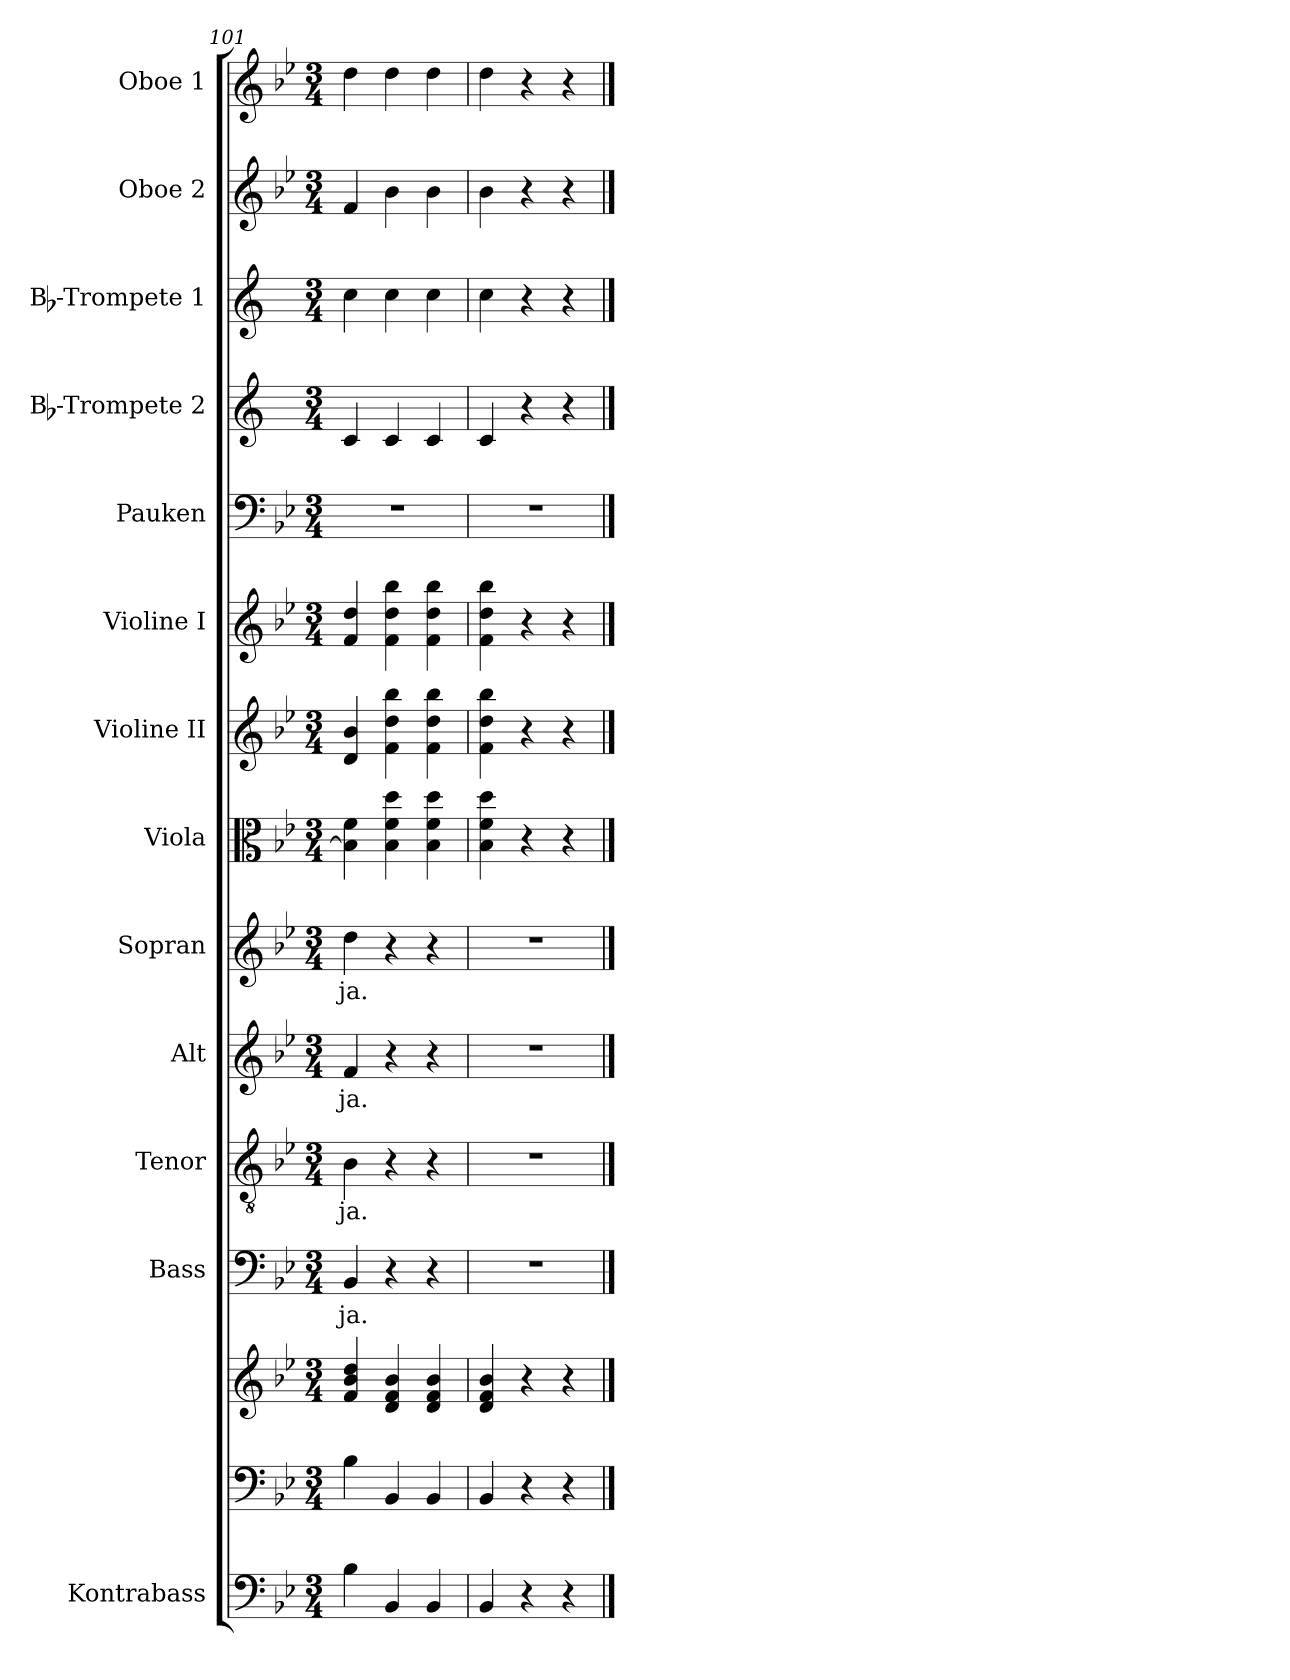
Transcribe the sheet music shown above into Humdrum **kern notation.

**kern	**kern	**kern	**kern	**text	**kern	**text	**kern	**text	**kern	**text	**kern	**kern	**kern	**kern	**kern	**kern	**kern	**kern
*part14	*part13	*part13	*part12	*part12	*part11	*part11	*part10	*part10	*part9	*part9	*part8	*part7	*part6	*part5	*part4	*part3	*part2	*part1
*staff15	*staff14	*staff13	*staff12	*staff12	*staff11	*staff11	*staff10	*staff10	*staff9	*staff9	*staff8	*staff7	*staff6	*staff5	*staff4	*staff3	*staff2	*staff1
*I"Kontrabass	*	*	*I"Bass	*	*I"Tenor	*	*I"Alt	*	*I"Sopran	*	*I"Viola	*I"Violine II	*I"Violine I	*I"Pauken	*I"Bb-Trompete 2	*I"Bb-Trompete 1	*I"Oboe 2	*I"Oboe 1
*I'Kb.	*	*	*I'B.	*	*I'T.	*	*I'A.	*	*I'S.	*	*I'Vla.	*I'Vl. II	*I'Vl. I	*I'Pk.	*I'Bb Trp. 2	*I'Bb Trp. 1	*I'Ob. 2	*I'Ob. 1
*clefF4	*clefF4	*clefG2	*clefF4	*	*clefGv2	*	*clefG2	*	*clefG2	*	*clefC3	*clefG2	*clefG2	*clefF4	*clefG2	*clefG2	*clefG2	*clefG2
*ITrd7c12	*	*	*	*	*	*	*	*	*	*	*	*	*	*	*ITrd1c2	*ITrd1c2	*	*
*k[b-e-]	*k[b-e-]	*k[b-e-]	*k[b-e-]	*	*k[b-e-]	*	*k[b-e-]	*	*k[b-e-]	*	*k[b-e-]	*k[b-e-]	*k[b-e-]	*k[b-e-]	*k[b-e-]	*k[b-e-]	*k[b-e-]	*k[b-e-]
*B-:	*B-:	*B-:	*B-:	*	*B-:	*	*B-:	*	*B-:	*	*B-:	*B-:	*B-:	*B-:	*B-:	*B-:	*B-:	*B-:
*M3/4	*M3/4	*M3/4	*M3/4	*	*M3/4	*	*M3/4	*	*M3/4	*	*M3/4	*M3/4	*M3/4	*M3/4	*M3/4	*M3/4	*M3/4	*M3/4
=101	=101	=101	=101	=101	=101	=101	=101	=101	=101	=101	=101	=101	=101	=101	=101	=101	=101	=101
!	!	!	!	!LO:LY:b	!	!LO:LY:b	!	!LO:LY:b	!	!LO:LY:b	!	!	!	!	!	!	!	!
4BB-\	4B-\	4f/ 4b-/ 4dd/	4BB-/	-ja.	4B-\	-ja.	4f/	-ja.	4dd\	-ja.	4B-\] 4f\	4d/ 4b-/	4f/ 4dd/	2.r	4B-/	4b-\	4f/	4dd\
4BBB-/	4BB-/	4d/ 4f/ 4b-/	4r	.	4r	.	4r	.	4r	.	4B-\ 4f\ 4dd\	4f\ 4dd\ 4bb-\	4f\ 4dd\ 4bb-\	.	4B-/	4b-\	4b-\	4dd\
4BBB-/	4BB-/	4d/ 4f/ 4b-/	4r	.	4r	.	4r	.	4r	.	4B-\ 4f\ 4dd\	4f\ 4dd\ 4bb-\	4f\ 4dd\ 4bb-\	.	4B-/	4b-\	4b-\	4dd\
=102	=102	=102	=102	=102	=102	=102	=102	=102	=102	=102	=102	=102	=102	=102	=102	=102	=102	=102
4BBB-/	4BB-/	4d/ 4f/ 4b-/	2.r	.	2.r	.	2.r	.	2.r	.	4B-\ 4f\ 4dd\	4f\ 4dd\ 4bb-\	4f\ 4dd\ 4bb-\	2.r	4B-/	4b-\	4b-\	4dd\
4r	4r	4r	.	.	.	.	.	.	.	.	4r	4r	4r	.	4r	4r	4r	4r
4r	4r	4r	.	.	.	.	.	.	.	.	4r	4r	4r	.	4r	4r	4r	4r
==	==	==	==	==	==	==	==	==	==	==	==	==	==	==	==	==	==	==
*-	*-	*-	*-	*-	*-	*-	*-	*-	*-	*-	*-	*-	*-	*-	*-	*-	*-	*-
